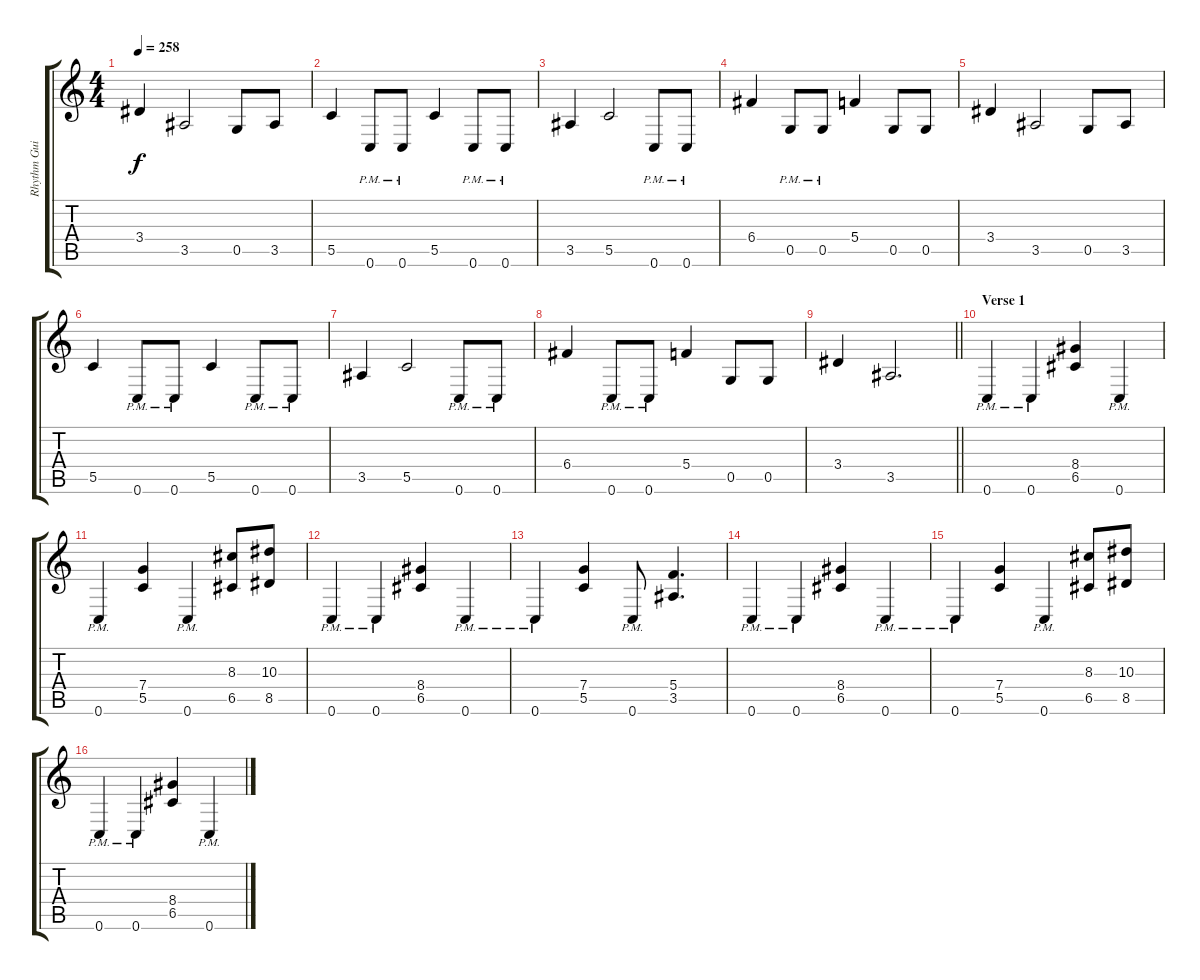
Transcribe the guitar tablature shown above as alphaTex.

\track ("Rhythm Guitar" "Rhythm Gui") {instrument distortionguitar}
\staff {score tabs}
\tuning (D4 A3 F3 C3 G2 C2) {hide}
\ts (4 4)
\tempo 258
\clef g2
\ks c
3.4.4{dy f} 3.5.2 0.5.8 3.5.8 |
5.5.4 0.6{pm}.8 0.6{pm}.8 5.5.4 0.6{pm}.8 0.6{pm}.8 |
3.5.4 5.5.2 0.6{pm}.8 0.6{pm}.8 |
6.4.4 0.5{pm}.8 0.5{pm}.8 5.4.4 0.5.8 0.5.8 |
3.4.4 3.5.2 0.5.8 3.5.8 |
5.5.4 0.6{pm}.8 0.6{pm}.8 5.5.4 0.6{pm}.8 0.6{pm}.8 |
3.5.4 5.5.2 0.6{pm}.8 0.6{pm}.8 |
6.4.4 0.6{pm}.8 0.6{pm}.8 5.4.4 0.5.8 0.5.8 |
\barLineRight lightlight
3.4.4 3.5.2{d} |
\section ("" "Verse 1")
0.6{pm}.4 0.6{pm}.4 (8.4 6.5).4 0.6{pm}.4 |
0.6{pm}.4 (7.4 5.5).4 0.6{pm}.4 (8.3 6.5).8 (10.3 8.5).8 |
0.6{pm}.4 0.6{pm}.4 (8.4 6.5).4 0.6{pm}.4 |
0.6{pm}.4 (7.4 5.5).4 0.6{pm}.8 (5.4 3.5).4{d} |
0.6{pm}.4 0.6{pm}.4 (8.4 6.5).4 0.6{pm}.4 |
0.6{pm}.4 (7.4 5.5).4 0.6{pm}.4 (8.3 6.5).8 (10.3 8.5).8 |
0.6{pm}.4 0.6{pm}.4 (8.4 6.5).4 0.6{pm}.4
